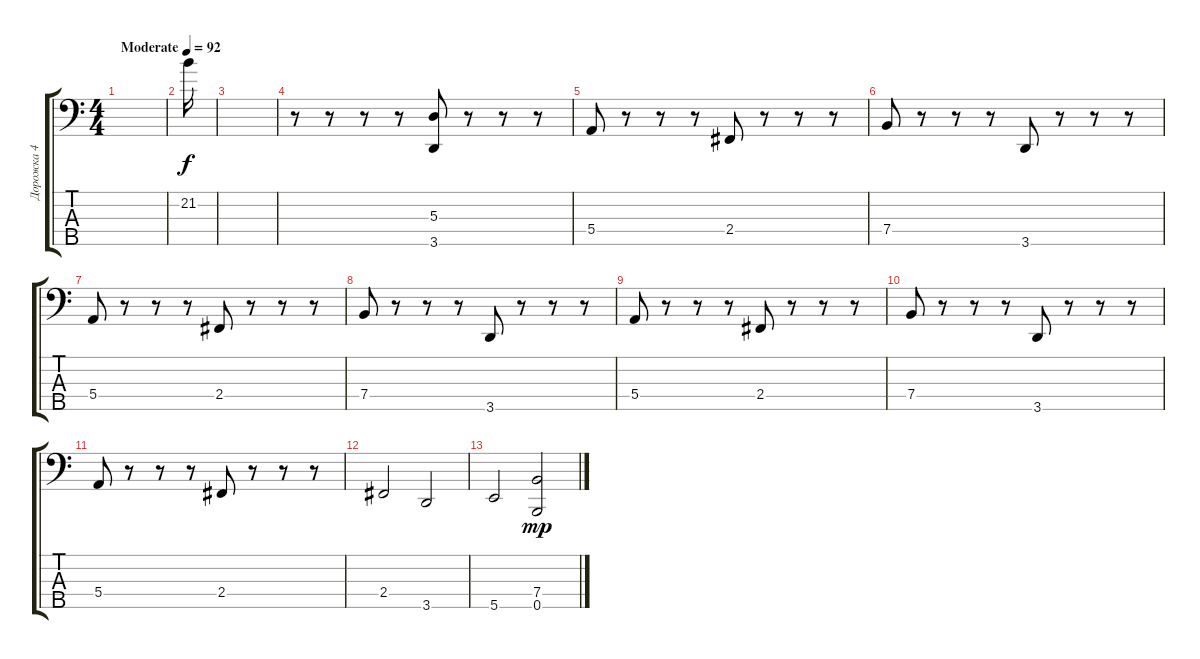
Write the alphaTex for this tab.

\track ("Дорожка 4" "Дорожка 4") {instrument electricbassfinger}
\staff {score tabs}
\tuning (G2 D2 A1 E1 B0) {hide}
\ts (4 4)
\tempo (92 "Moderate")
\clef f4
\ks c
|
21.2.16 |
|
r.8 r.8 r.8 r.8 (5.3 3.5).8 r.8 r.8 r.8 |
5.4.8 r.8 r.8 r.8 2.4.8 r.8 r.8 r.8 |
7.4.8 r.8 r.8 r.8 3.5.8 r.8 r.8 r.8 |
5.4.8 r.8 r.8 r.8 2.4.8 r.8 r.8 r.8 |
7.4.8 r.8 r.8 r.8 3.5.8 r.8 r.8 r.8 |
5.4.8 r.8 r.8 r.8 2.4.8 r.8 r.8 r.8 |
7.4.8 r.8 r.8 r.8 3.5.8 r.8 r.8 r.8 |
5.4.8 r.8 r.8 r.8 2.4.8 r.8 r.8 r.8 |
2.4.2 3.5.2 |
5.5.2 (7.4 0.5).2{dy mp}
